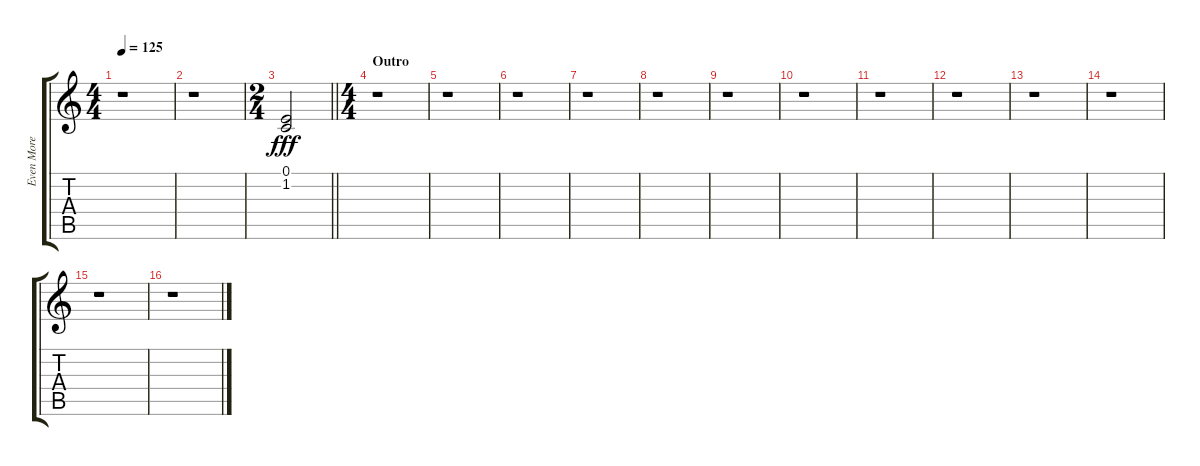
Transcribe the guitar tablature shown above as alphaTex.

\track ("Even More Dope Sound Effects" "Even More ") {instrument melodictom}
\staff {score tabs}
\tuning (E4 B3 G3 D3 A2 D2) {hide}
\ts (4 4)
\tempo 125
\clef g2
\ks c
r.1{dy fff} |
r.1 |
\ts (2 4)
\barLineRight lightlight
(0.1 1.2).2{instrument reversecymbal} |
\ts (4 4)
\section ("" "Outro")
r.1 |
r.1 |
r.1 |
r.1 |
r.1 |
r.1 |
r.1 |
r.1 |
r.1 |
r.1 |
r.1 |
r.1 |
r.1
